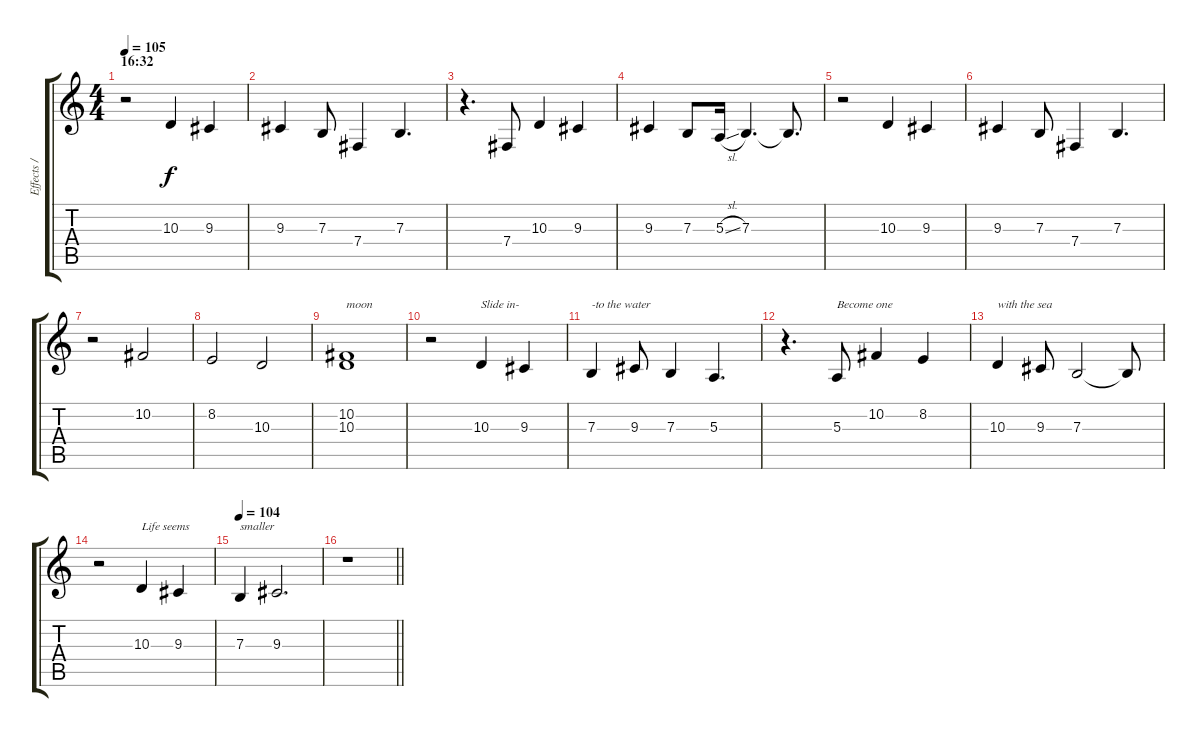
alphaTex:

\track ("Effects / Vocals / Add'l Guitar" "Effects / ") {instrument pad3polysynth}
\staff {score tabs}
\tuning (Db4 Ab3 E3 B2 Gb2 Db2) {hide}
\ts (4 4)
\section ("" "16:32")
\tempo 105
\clef g2
\ks c
r.2{dy f} 10.3.4{volume 13 instrument altosax} 9.3.4 |
9.3.4 7.3.8 7.4.4 7.3.4{d} |
r.4{d} 7.4.8 10.3.4 9.3.4 |
9.3.4 7.3.8 5.3{sl}.16 7.3.4{d} 7.3{t}.8{d} |
r.2 10.3.4 9.3.4 |
9.3.4 7.3.8 7.4.4 7.3.4{d} |
r.2 10.2.2 |
8.2.2 10.3.2 |
(10.2 10.3).1{txt "moon"} |
r.2 10.3.4{txt "Slide in-"} 9.3.4 |
7.3.4{txt "-to the water"} 9.3.8 7.3.4 5.3.4{d} |
r.4{d} 5.3.8{txt "Become one"} 10.2.4 8.2.4 |
10.3.4{txt "with the sea"} 9.3.8 7.3.2 7.3{t}.8 |
r.2 10.3.4{txt "Life seems"} 9.3.4 |
\tempo 104
7.3.4{txt "smaller"} 9.3.2{d} |
\barLineRight lightlight
r.1
